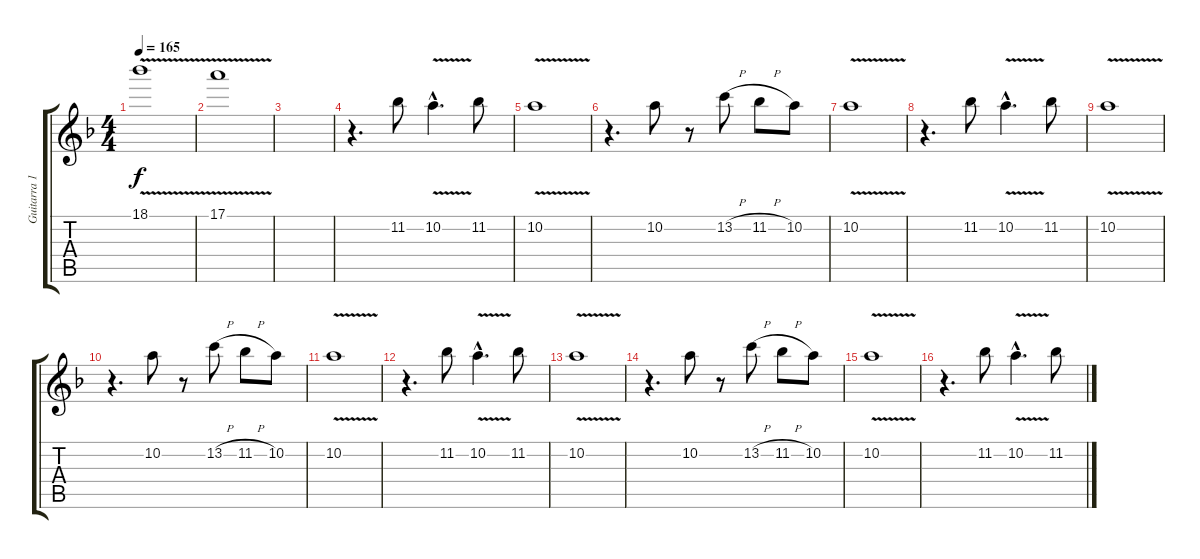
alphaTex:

\track ("Guitarra 1" "Guitarra 1") {instrument electricguitarclean}
\staff {score tabs}
\tuning (E4 B3 G3 D3 A2 E2) {hide}
\ts (4 4)
\tempo 165
\clef g2
\ks dminor
18.1{v}.1{dy f} |
17.1{v}.1 |
|
r.4{d} 11.2.8 10.2{v hac}.4{d} 11.2.8 |
10.2{v}.1 |
r.4{d} 10.2.8 r.8 13.2{h}.8 11.2{h}.8 10.2.8 |
10.2{v}.1 |
r.4{d} 11.2.8 10.2{v hac}.4{d} 11.2.8 |
10.2{v}.1 |
r.4{d} 10.2.8 r.8 13.2{h}.8 11.2{h}.8 10.2.8 |
10.2{v}.1 |
r.4{d} 11.2.8 10.2{v hac}.4{d} 11.2.8 |
10.2{v}.1 |
r.4{d} 10.2.8 r.8 13.2{h}.8 11.2{h}.8 10.2.8 |
10.2{v}.1 |
r.4{d} 11.2.8 10.2{v hac}.4{d} 11.2.8
